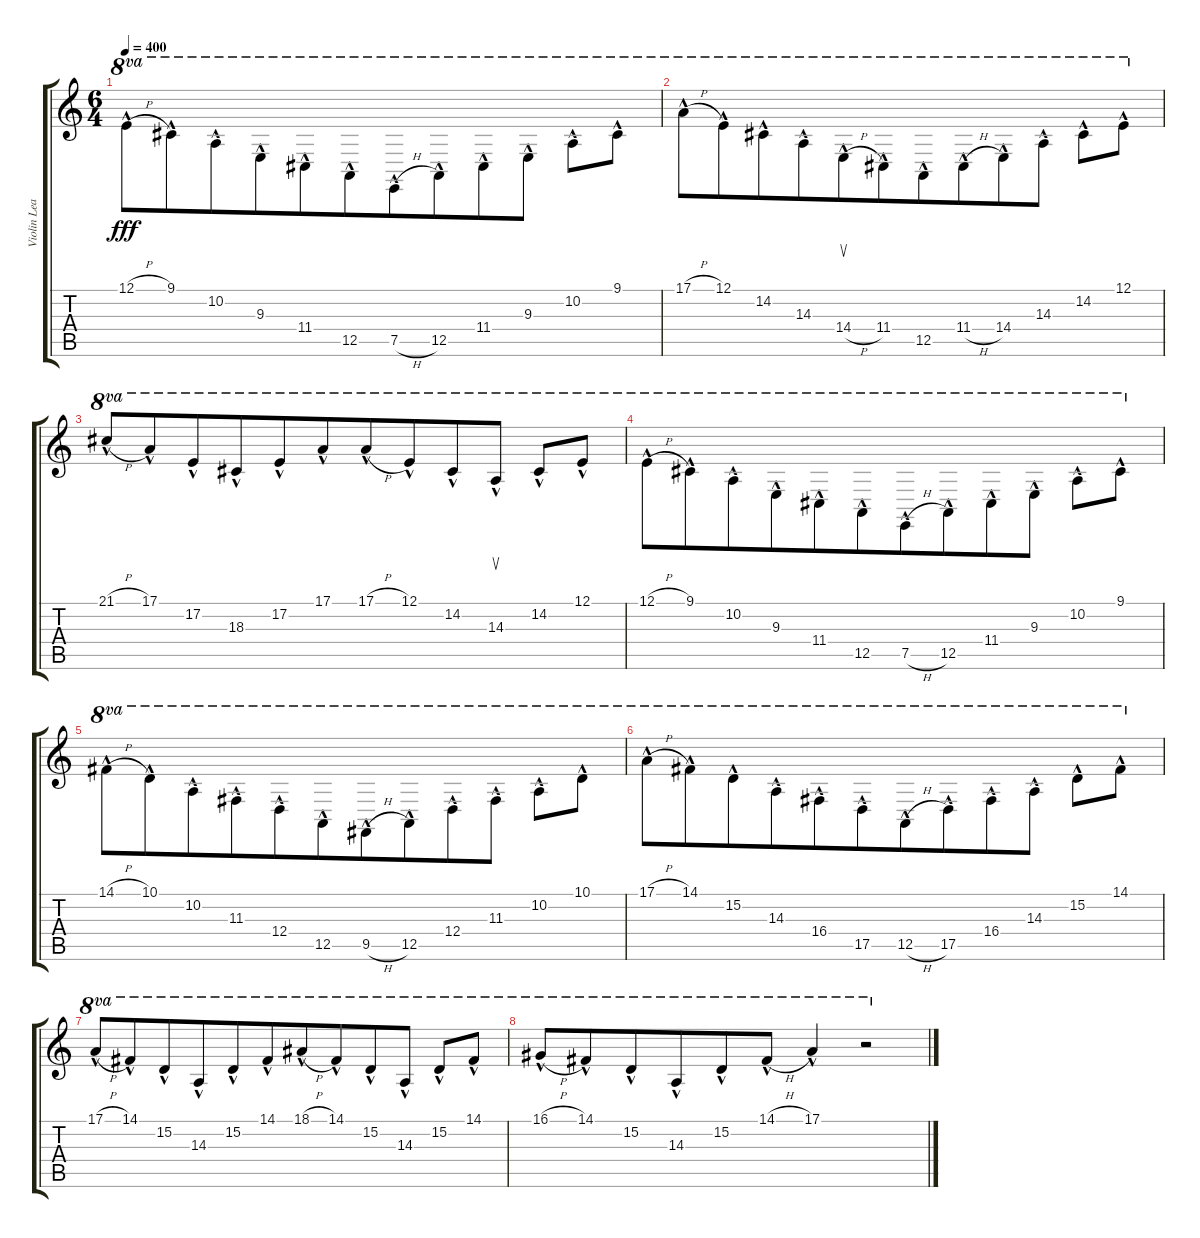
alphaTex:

\track ("Violin Lead" "Violin Lea") {instrument violin}
\staff {score tabs}
\tuning (E4 B3 G3 D3 A2 E2) {hide}
\ts (6 4)
\tempo 400
\clef g2
\ks c
12.1{h hac}.8{ot 8va dy fff beam Down} 9.1{hac}.8{ot 8va beam Down beam merge} 10.2{hac}.8{ot 8va beam Down} 9.3{hac}.8{ot 8va beam Down beam merge} 11.4{hac}.8{ot 8va beam Down} 12.5{hac}.8{ot 8va beam Down beam merge} 7.5{h hac}.8{ot 8va beam Down} 12.5{hac}.8{ot 8va beam Down beam merge} 11.4{hac}.8{ot 8va beam Down} 9.3{hac}.8{ot 8va beam Down} 10.2{hac}.8{ot 8va beam Down} 9.1{hac}.8{ot 8va beam Down} |
17.1{h hac}.8{ot 8va beam Down} 12.1{hac}.8{ot 8va beam Down beam merge} 14.2{hac}.8{ot 8va beam Down} 14.3{hac}.8{ot 8va beam Down beam merge} 14.4{h hac}.8{su ot 8va beam Down} 11.4{hac}.8{ot 8va beam Down beam merge} 12.5{hac}.8{ot 8va beam Down} 11.4{h hac}.8{ot 8va beam Down beam merge} 14.4{hac}.8{ot 8va beam Down} 14.3{hac}.8{ot 8va beam Down} 14.2{hac}.8{ot 8va beam Down} 12.1{hac}.8{ot 8va beam Down} |
21.1{h hac}.8{ot 8va beam Up} 17.1{hac}.8{ot 8va beam Up beam merge} 17.2{hac}.8{ot 8va beam Up} 18.3{hac}.8{ot 8va beam Up beam merge} 17.2{hac}.8{ot 8va beam Up} 17.1{hac}.8{ot 8va beam Up beam merge} 17.1{h hac}.8{ot 8va beam Up} 12.1{hac}.8{ot 8va beam Up beam merge} 14.2{hac}.8{ot 8va beam Up} 14.3{hac}.8{su ot 8va beam Up} 14.2{hac}.8{ot 8va beam Up} 12.1{hac}.8{ot 8va beam Up} |
12.1{h hac}.8{ot 8va beam Down} 9.1{hac}.8{ot 8va beam Down beam merge} 10.2{hac}.8{ot 8va beam Down} 9.3{hac}.8{ot 8va beam Down beam merge} 11.4{hac}.8{ot 8va beam Down} 12.5{hac}.8{ot 8va beam Down beam merge} 7.5{h hac}.8{ot 8va beam Down} 12.5{hac}.8{ot 8va beam Down beam merge} 11.4{hac}.8{ot 8va beam Down} 9.3{hac}.8{ot 8va beam Down} 10.2{hac}.8{ot 8va beam Down} 9.1{hac}.8{ot 8va beam Down} |
14.1{h hac}.8{ot 8va beam Down} 10.1{hac}.8{ot 8va beam Down beam merge} 10.2{hac}.8{ot 8va beam Down} 11.3{hac}.8{ot 8va beam Down beam merge} 12.4{hac}.8{ot 8va beam Down} 12.5{hac}.8{ot 8va beam Down beam merge} 9.5{h hac}.8{ot 8va beam Down} 12.5{hac}.8{ot 8va beam Down beam merge} 12.4{hac}.8{ot 8va beam Down} 11.3{hac}.8{ot 8va beam Down} 10.2{hac}.8{ot 8va beam Down} 10.1{hac}.8{ot 8va beam Down} |
17.1{h hac}.8{ot 8va beam Down} 14.1{hac}.8{ot 8va beam Down beam merge} 15.2{hac}.8{ot 8va beam Down} 14.3{hac}.8{ot 8va beam Down beam merge} 16.4{hac}.8{ot 8va beam Down} 17.5{hac}.8{ot 8va beam Down beam merge} 12.5{h hac}.8{ot 8va beam Down} 17.5{hac}.8{ot 8va beam Down beam merge} 16.4{hac}.8{ot 8va beam Down} 14.3{hac}.8{ot 8va beam Down} 15.2{hac}.8{ot 8va beam Down} 14.1{hac}.8{ot 8va beam Down} |
17.1{h hac}.8{ot 8va beam Up} 14.1{hac}.8{ot 8va beam Up beam merge} 15.2{hac}.8{ot 8va beam Up} 14.3{hac}.8{ot 8va beam Up beam merge} 15.2{hac}.8{ot 8va beam Up} 14.1{hac}.8{ot 8va beam Up beam merge} 18.1{h hac}.8{ot 8va beam Up} 14.1{hac}.8{ot 8va beam Up beam merge} 15.2{hac}.8{ot 8va beam Up} 14.3{hac}.8{ot 8va beam Up} 15.2{hac}.8{ot 8va beam Up} 14.1{hac}.8{ot 8va beam Up} |
16.1{h hac}.8{ot 8va beam Up} 14.1{hac}.8{ot 8va beam Up beam merge} 15.2{hac}.8{ot 8va beam Up} 14.3{hac}.8{ot 8va beam Up beam merge} 15.2{hac}.8{ot 8va beam Up} 14.1{h hac}.8{ot 8va beam Up} 17.1{hac}.4{ot 8va beam Up} r.2{ot 8va}
